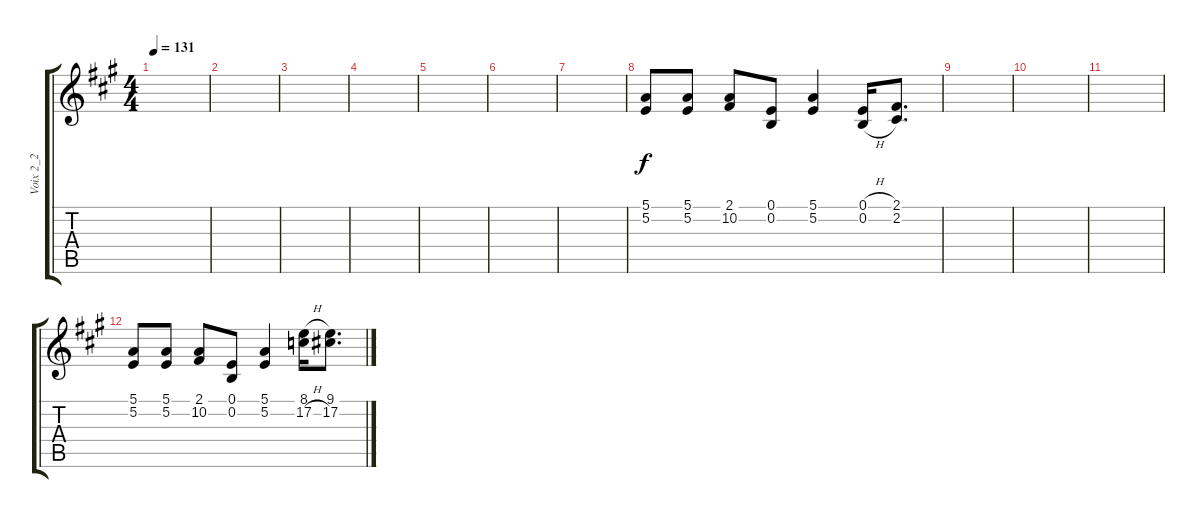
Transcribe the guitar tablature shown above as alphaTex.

\track ("Voix 2_2" "Voix 2_2") {instrument pad4choir}
\staff {score tabs}
\tuning (E4 B3 G3 D3 A2 E2) {hide}
\ts (4 4)
\tempo 131
\clef g2
\ks a
|
|
|
|
|
|
|
(5.1 5.2).8 (5.1 5.2).8 (2.1 10.2).8 (0.1 0.2).8 (5.1 5.2).4 (0.1{h} 0.2{h}).16 (2.1 2.2).8{d} |
|
|
|
(5.1 5.2).8 (5.1 5.2).8 (2.1 10.2).8 (0.1 0.2).8 (5.1 5.2).4 (8.1{h} 17.2{h}).16 (9.1 17.2).8{d}
